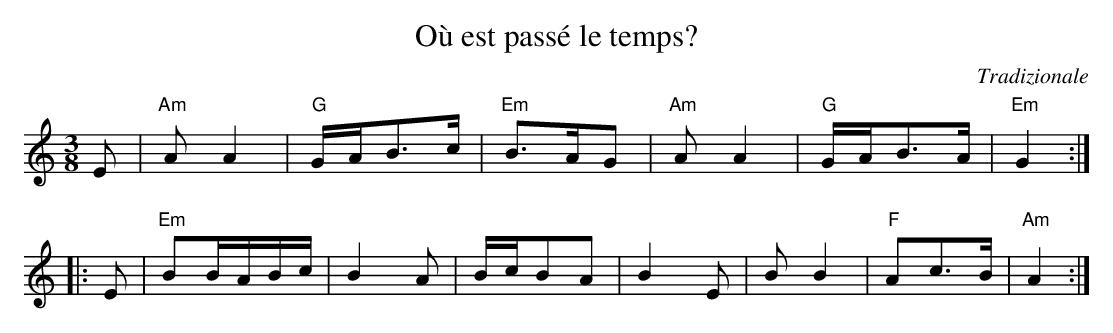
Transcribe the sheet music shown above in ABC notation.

X:1
T: O\`u est pass\'e le temps?
O: Tradizionale
M: 3/8
L: 1/16
K: Am
   E2 | "Am"A2A4 | "G"GAB3c | "Em"B3AG2 | "Am"A2A4 | "G"GAB3A | "Em"G4 :|
|: E2 | "Em"B2BABc | B4A2 | BcB2A2 | B4E2 | B2B4 | "F"A2c3B | "Am"A4 :|
